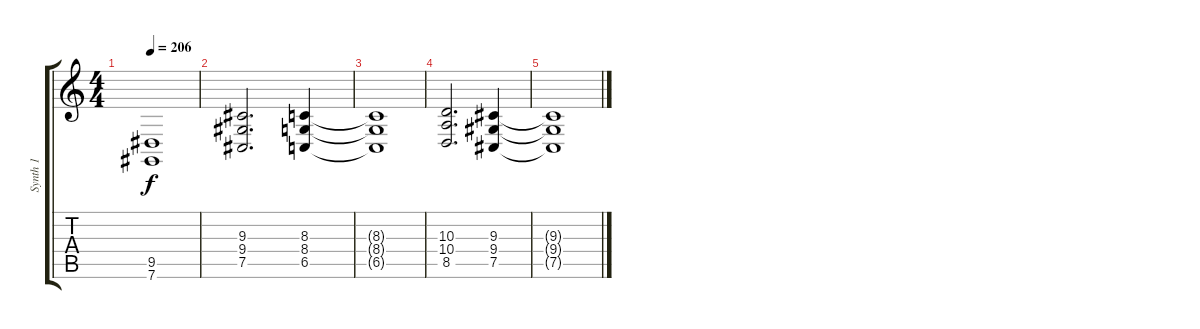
\track ("Synth 1" "Synth 1") {instrument stringensemble2}
\staff {score tabs}
\tuning (Db4 Ab3 E3 B2 Gb2 Db2) {hide}
\ts (4 4)
\tempo 206
\clef g2
\ks c
(9.5{t} 7.6{t}).1{dy f} |
(9.3 9.4 7.5).2{d} (8.3 8.4 6.5).4 |
(8.3{t} 8.4{t} 6.5{t}).1 |
(10.3 10.4 8.5).2{d} (9.3 9.4 7.5).4 |
(9.3{t} 9.4{t} 7.5{t}).1
